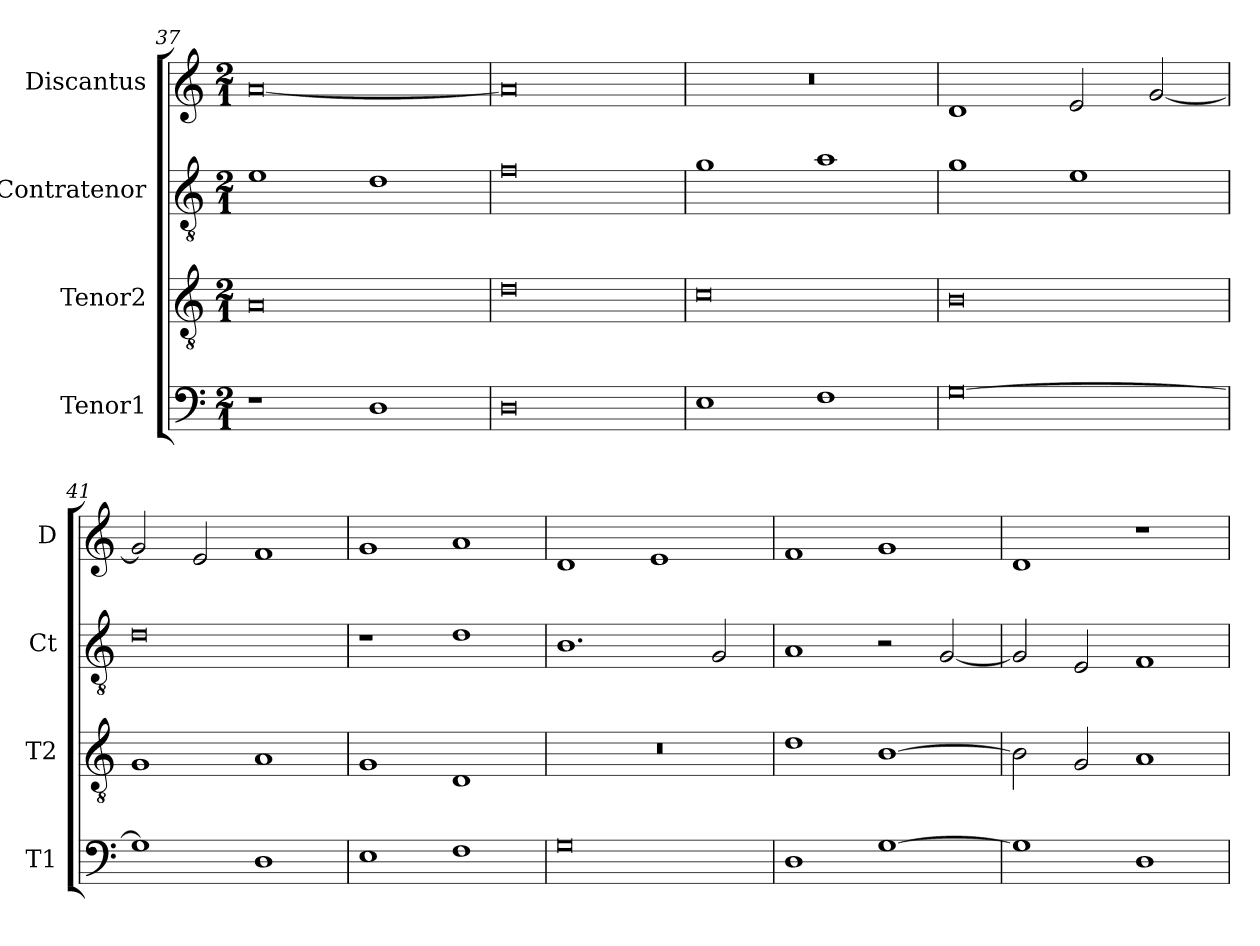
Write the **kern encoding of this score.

**kern	**kern	**kern	**kern
*part4	*part3	*part2	*part1
*staff4	*staff3	*staff2	*staff1
*I"Tenor1	*I"Tenor2	*I"Contratenor	*I"Discantus
*I'T1	*I'T2	*I'Ct	*I'D
*clefF4	*clefGv2	*clefGv2	*clefG2
*k[]	*k[]	*k[]	*k[]
*M2/1	*M2/1	*M2/1	*M2/1
=37	=37	=37	=37
1r	0A	1e	[0a
1D	.	1d	.
=38	=38	=38	=38
0D	0d	0f	0a]
=39	=39	=39	=39
1E	0c	1g	0r
1F	.	1a	.
=40	=40	=40	=40
[0G	0B	1g	1d
.	.	1e	2e/
.	.	.	[2g/
=41	=41	=41	=41
1G]	1G	0d	2g/]
.	.	.	2e/
1D	1A	.	1f
=42	=42	=42	=42
1E	1G	1r	1g
1F	1D	1d	1a
=43	=43	=43	=43
0G	0r	1.B	1d
.	.	.	1e
.	.	2G/	.
=44	=44	=44	=44
1D	1d	1A	1f
[1G	[1B	2r	1g
.	.	[2G/	.
=45	=45	=45	=45
1G]	2B\]	2G/]	1d
.	2G/	2E/	.
1D	1A	1F	1r
=	=	=	=
*-	*-	*-	*-
